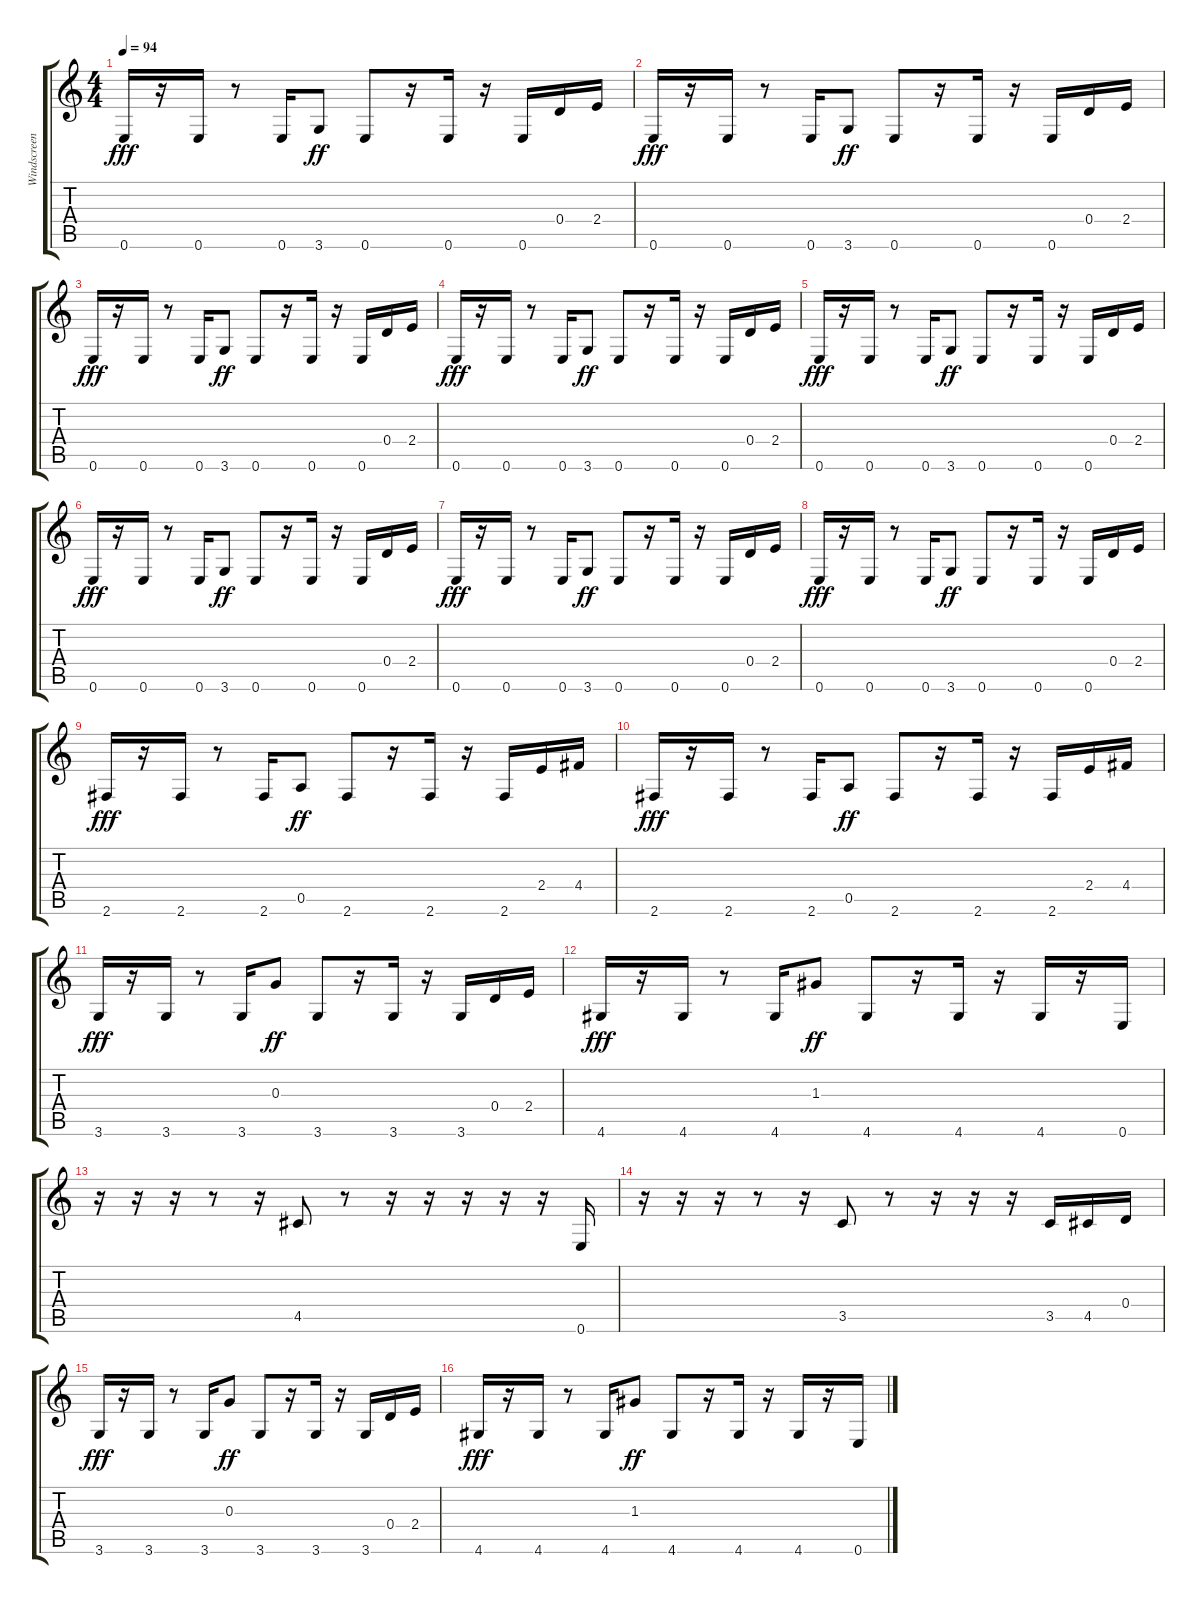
\track ("Windscreen\"  by:" "Windscreen") {instrument synthbass1}
\staff {score tabs}
\tuning (E4 B3 G3 D3 A2 E2) {hide}
\ts (4 4)
\tempo 94
\clef g2
\ks c
0.6.16{dy fff} r.16 0.6.16 r.8 0.6.16 3.6.8{dy ff} 0.6.8 r.16 0.6.16 r.16 0.6.16 0.4.16 2.4.16 |
0.6.16{dy fff} r.16 0.6.16 r.8 0.6.16 3.6.8{dy ff} 0.6.8 r.16 0.6.16 r.16 0.6.16 0.4.16 2.4.16 |
0.6.16{dy fff} r.16 0.6.16 r.8 0.6.16 3.6.8{dy ff} 0.6.8 r.16 0.6.16 r.16 0.6.16 0.4.16 2.4.16 |
0.6.16{dy fff} r.16 0.6.16 r.8 0.6.16 3.6.8{dy ff} 0.6.8 r.16 0.6.16 r.16 0.6.16 0.4.16 2.4.16 |
0.6.16{dy fff} r.16 0.6.16 r.8 0.6.16 3.6.8{dy ff} 0.6.8 r.16 0.6.16 r.16 0.6.16 0.4.16 2.4.16 |
0.6.16{dy fff} r.16 0.6.16 r.8 0.6.16 3.6.8{dy ff} 0.6.8 r.16 0.6.16 r.16 0.6.16 0.4.16 2.4.16 |
0.6.16{dy fff} r.16 0.6.16 r.8 0.6.16 3.6.8{dy ff} 0.6.8 r.16 0.6.16 r.16 0.6.16 0.4.16 2.4.16 |
0.6.16{dy fff} r.16 0.6.16 r.8 0.6.16 3.6.8{dy ff} 0.6.8 r.16 0.6.16 r.16 0.6.16 0.4.16 2.4.16 |
2.6.16{dy fff} r.16 2.6.16 r.8 2.6.16 0.5.8{dy ff} 2.6.8 r.16 2.6.16 r.16 2.6.16 2.4.16 4.4.16 |
2.6.16{dy fff} r.16 2.6.16 r.8 2.6.16 0.5.8{dy ff} 2.6.8 r.16 2.6.16 r.16 2.6.16 2.4.16 4.4.16 |
3.6.16{dy fff} r.16 3.6.16 r.8 3.6.16 0.3.8{dy ff} 3.6.8 r.16 3.6.16 r.16 3.6.16 0.4.16 2.4.16 |
4.6.16{dy fff} r.16 4.6.16 r.8 4.6.16 1.3.8{dy ff} 4.6.8 r.16 4.6.16 r.16 4.6.16 r.16 0.6.16 |
r.16 r.16 r.16 r.8 r.16 4.5.8 r.8 r.16 r.16 r.16 r.16 r.16 0.6.16 |
r.16 r.16 r.16 r.8 r.16 3.5.8 r.8 r.16 r.16 r.16 3.5.16 4.5.16 0.4.16 |
3.6.16{dy fff} r.16 3.6.16 r.8 3.6.16 0.3.8{dy ff} 3.6.8 r.16 3.6.16 r.16 3.6.16 0.4.16 2.4.16 |
4.6.16{dy fff} r.16 4.6.16 r.8 4.6.16 1.3.8{dy ff} 4.6.8 r.16 4.6.16 r.16 4.6.16 r.16 0.6.16
